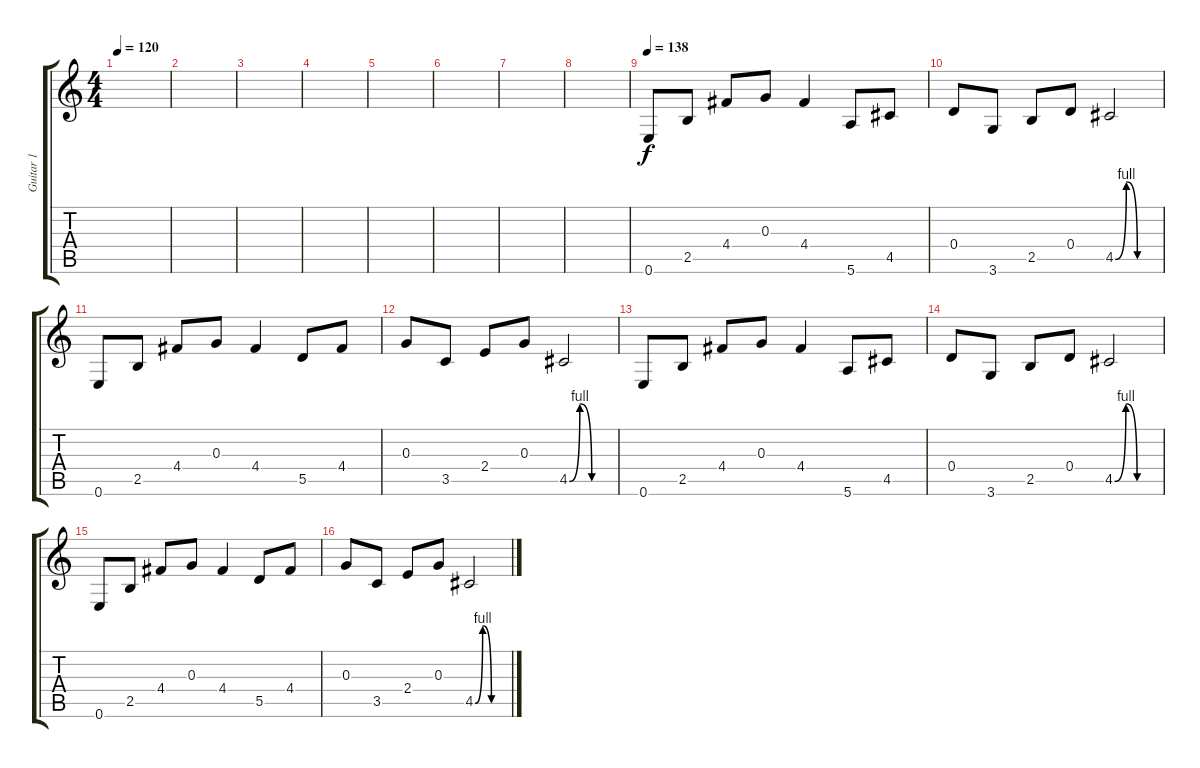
\track ("Guitar 1" "Guitar 1") {instrument electricguitarclean}
\staff {score tabs}
\tuning (E4 B3 G3 D3 A2 E2) {hide}
\ts (4 4)
\tempo 120
\tempo 138
\tempo 120
\clef g2
\ks c
|
|
|
|
|
|
|
|
\tempo 138
0.6.8 2.5.8 4.4.8 0.3.8 4.4.4 5.6.8 4.5.8 |
0.4.8 3.6.8 2.5.8 0.4.8 4.5{be (custom 0 0 15 4 30 0 60 0)}.2 |
0.6.8 2.5.8 4.4.8 0.3.8 4.4.4 5.5.8 4.4.8 |
0.3.8 3.5.8 2.4.8 0.3.8 4.5{be (custom 0 0 14 4 30 0 60 0)}.2 |
0.6.8 2.5.8 4.4.8 0.3.8 4.4.4 5.6.8 4.5.8 |
0.4.8 3.6.8 2.5.8 0.4.8 4.5{be (custom 0 0 15 4 30 0 60 0)}.2 |
0.6.8 2.5.8 4.4.8 0.3.8 4.4.4 5.5.8 4.4.8 |
0.3.8 3.5.8 2.4.8 0.3.8 4.5{be (custom 0 0 14 4 30 0 60 0)}.2
